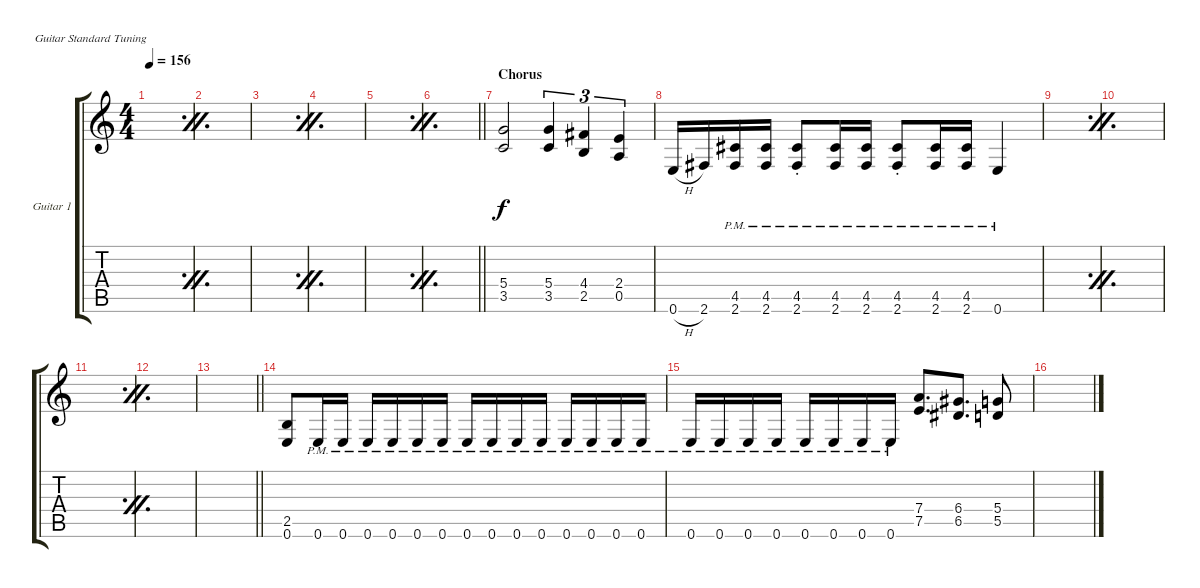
\bracketExtendMode groupsimilarinstruments
\firstSystemTrackNameOrientation horizontal
\otherSystemsTrackNameOrientation horizontal
\track ("Guitar 1" "Guitar 1") {instrument overdrivenguitar}
\staff {score tabs}
\tuning (E4 B3 G3 D3 A2 E2)
\ts (4 4)
\tempo 156
\clef g2
\simile firstofdouble
\ks c
|
\simile secondofdouble
|
\simile firstofdouble
|
\simile secondofdouble
|
\simile firstofdouble
|
\simile secondofdouble
\barLineRight lightlight
|
\section ("" "Chorus")
(5.4 3.5).2 (5.4 3.5).4{tu (3 2)} (4.4 2.5).4{tu (3 2)} (2.4 0.5).4{tu (3 2)} |
0.6{h}.16 2.6.16 (4.5{pm} 2.6{pm}).16 (4.5{pm} 2.6{pm}).16 (4.5{pm st} 2.6{pm st}).8 (4.5{pm} 2.6{pm}).16 (4.5{pm} 2.6{pm}).16 (4.5{pm st} 2.6{pm st}).8 (4.5{pm} 2.6{pm}).16 (4.5{pm} 2.6{pm}).16 0.6{pm}.4 |
\simile firstofdouble
|
\simile secondofdouble
|
\simile firstofdouble
|
\simile secondofdouble
|
\simile none
\barLineRight lightlight
|
(2.5 0.6).8 0.6{pm}.16 0.6{pm}.16 0.6{pm}.16 0.6{pm}.16 0.6{pm}.16 0.6{pm}.16 0.6{pm}.16 0.6{pm}.16 0.6{pm}.16 0.6{pm}.16 0.6{pm}.16 0.6{pm}.16 0.6{pm}.16 0.6{pm}.16 |
0.6{pm}.16 0.6{pm}.16 0.6{pm}.16 0.6{pm}.16 0.6{pm}.16 0.6{pm}.16 0.6{pm}.16 0.6{pm}.16 (7.4 7.5).8{d} (6.4 6.5).8{d} (5.4 5.5).8 |
\simile firstofdouble
